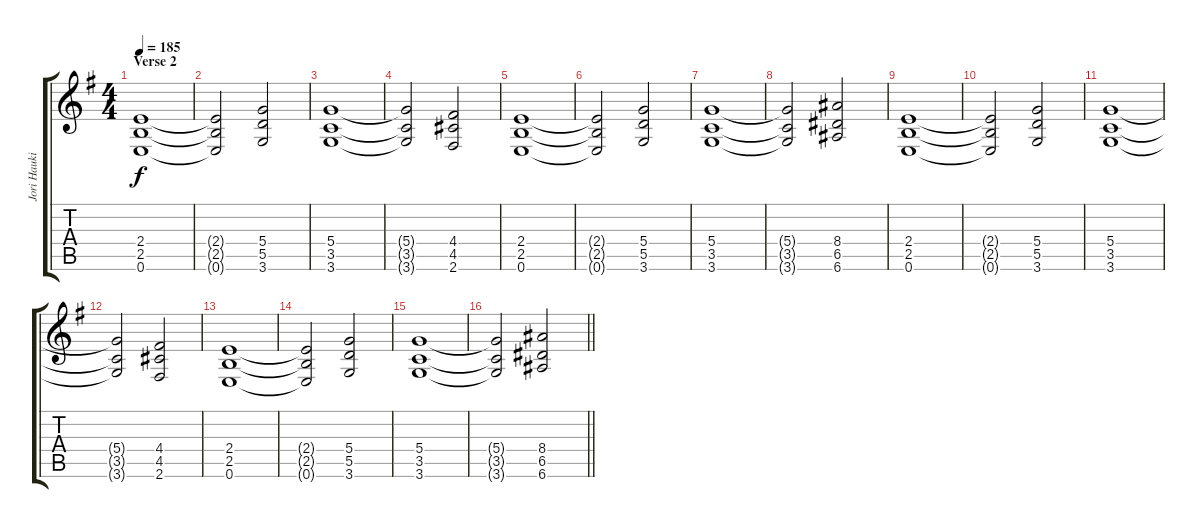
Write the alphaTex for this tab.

\track ("Jori Haukio (guitar)" "Jori Hauki") {instrument distortionguitar}
\staff {score tabs}
\tuning (E4 B3 G3 D3 A2 E2) {hide}
\ts (4 4)
\section ("" "Verse 2")
\tempo 185
\clef g2
\ks eminor
(2.4 2.5 0.6).1{dy f} |
(2.4{t} 2.5{t} 0.6{t}).2 (5.4 5.5 3.6).2 |
(5.4 3.5 3.6).1 |
(5.4{t} 3.5{t} 3.6{t}).2 (4.4 4.5 2.6).2 |
(2.4 2.5 0.6).1 |
(2.4{t} 2.5{t} 0.6{t}).2 (5.4 5.5 3.6).2 |
(5.4 3.5 3.6).1 |
(5.4{t} 3.5{t} 3.6{t}).2 (8.4 6.5 6.6).2 |
(2.4 2.5 0.6).1 |
(2.4{t} 2.5{t} 0.6{t}).2 (5.4 5.5 3.6).2 |
(5.4 3.5 3.6).1 |
(5.4{t} 3.5{t} 3.6{t}).2 (4.4 4.5 2.6).2 |
(2.4 2.5 0.6).1 |
(2.4{t} 2.5{t} 0.6{t}).2 (5.4 5.5 3.6).2 |
(5.4 3.5 3.6).1 |
\barLineRight lightlight
(5.4{t} 3.5{t} 3.6{t}).2 (8.4 6.5 6.6).2
